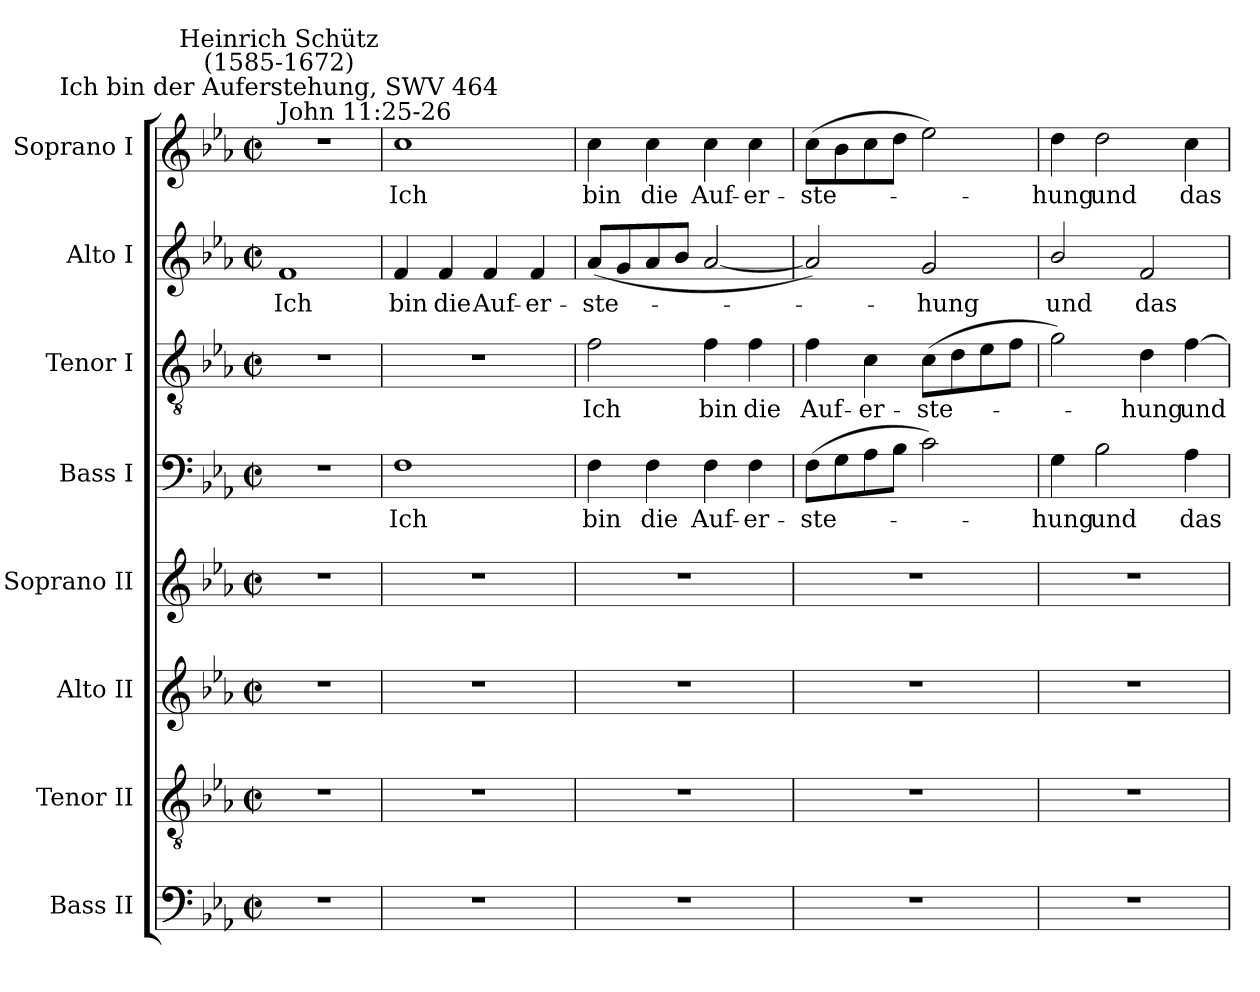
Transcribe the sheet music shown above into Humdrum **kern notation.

**kern	**kern	**kern	**kern	**kern	**text	**kern	**text	**kern	**text	**kern	**text
*part8	*part7	*part6	*part5	*part4	*part4	*part3	*part3	*part2	*part2	*part1	*part1
*staff8	*staff7	*staff6	*staff5	*staff4	*staff4	*staff3	*staff3	*staff2	*staff2	*staff1	*staff1
*I"Bass II	*I"Tenor II	*I"Alto II	*I"Soprano II	*I"Bass I	*	*I"Tenor I	*	*I"Alto I	*	*I"Soprano I	*
*I'B II	*I'T II	*I'A II	*I'S II	*I'B I	*	*I'T I	*	*I'A I	*	*I'S I	*
*clefF4	*clefGv2	*clefG2	*clefG2	*clefF4	*	*clefGv2	*	*clefG2	*	*clefG2	*
*k[b-e-a-]	*k[b-e-a-]	*k[b-e-a-]	*k[b-e-a-]	*k[b-e-a-]	*	*k[b-e-a-]	*	*k[b-e-a-]	*	*k[b-e-a-]	*
*E-:	*E-:	*E-:	*E-:	*E-:	*	*E-:	*	*E-:	*	*E-:	*
*M2/2	*M2/2	*M2/2	*M2/2	*M2/2	*	*M2/2	*	*M2/2	*	*M2/2	*
*met(c|)	*met(c|)	*met(c|)	*met(c|)	*met(c|)	*	*met(c|)	*	*met(c|)	*	*met(c|)	*
=1	=1	=1	=1	=1	=1	=1	=1	=1	=1	=1	=1
!	!	!	!	!	!	!	!	!	!	!LO:TX:a:t=John 11&colon;25-26	!
!	!	!	!	!	!	!	!	!	!	!LO:TX:a:cj:t=Ich bin der Auferstehung, SWV 464	!
!	!	!	!	!	!	!	!	!	!	!LO:TX:a:cj:t=Heinrich Schütz\n(1585-1672)	!
!	!	!	!	!	!	!	!	!	!LO:LY:b	!	!
1r	1r	1r	1r	1r	.	1r	.	1f	Ich	1r	.
=2	=2	=2	=2	=2	=2	=2	=2	=2	=2	=2	=2
!	!	!	!	!	!LO:LY:b	!	!	!	!LO:LY:b	!	!LO:LY:b
1r	1r	1r	1r	1F	Ich	1r	.	4f	bin	1cc	Ich
!	!	!	!	!	!	!	!	!	!LO:LY:b	!	!
.	.	.	.	.	.	.	.	4f	die	.	.
!	!	!	!	!	!	!	!	!	!LO:LY:b	!	!
.	.	.	.	.	.	.	.	4f	Auf-	.	.
!	!	!	!	!	!	!	!	!	!LO:LY:b	!	!
.	.	.	.	.	.	.	.	4f	-er-	.	.
=3	=3	=3	=3	=3	=3	=3	=3	=3	=3	=3	=3
!	!	!	!	!	!LO:LY:b	!	!LO:LY:b	!	!LO:LY:b	!	!LO:LY:b
1r	1r	1r	1r	4F	bin	2f	Ich	(<8a-L	-ste-	4cc	bin
.	.	.	.	.	.	.	.	8g	.	.	.
!	!	!	!	!	!LO:LY:b	!	!	!	!	!	!LO:LY:b
.	.	.	.	4F	die	.	.	8a-	.	4cc	die
.	.	.	.	.	.	.	.	8b-J	.	.	.
!	!	!	!	!	!LO:LY:b	!	!LO:LY:b	!	!	!	!LO:LY:b
.	.	.	.	4F	Auf-	4f	bin	[2a-	.	4cc	Auf-
!	!	!	!	!	!LO:LY:b	!	!LO:LY:b	!	!	!	!LO:LY:b
.	.	.	.	4F	-er-	4f	die	.	.	4cc	-er-
=4	=4	=4	=4	=4	=4	=4	=4	=4	=4	=4	=4
!	!	!	!	!	!LO:LY:b	!	!LO:LY:b	!	!	!	!LO:LY:b
1r	1r	1r	1r	(>8FL	-ste-	4f	Auf-	2a-])	.	(>8ccL	-ste-
.	.	.	.	8G	.	.	.	.	.	8b-	.
!	!	!	!	!	!	!	!LO:LY:b	!	!	!	!
.	.	.	.	8A-	.	4c	-er-	.	.	8cc	.
.	.	.	.	8B-J	.	.	.	.	.	8ddJ	.
!	!	!	!	!	!	!	!LO:LY:b	!	!LO:LY:b	!	!
.	.	.	.	2c)	.	(>8cL	-ste-	2g	hung	2ee-)	.
.	.	.	.	.	.	8d	.	.	.	.	.
.	.	.	.	.	.	8e-	.	.	.	.	.
.	.	.	.	.	.	8fJ	.	.	.	.	.
=5	=5	=5	=5	=5	=5	=5	=5	=5	=5	=5	=5
!	!	!	!	!	!LO:LY:b	!	!	!	!LO:LY:b	!	!LO:LY:b
1r	1r	1r	1r	4G	hung	2g)	.	2b-/	und	4dd	hung
!	!	!	!	!	!LO:LY:b	!	!	!	!	!	!LO:LY:b
.	.	.	.	2B-	und	.	.	.	.	2dd	und
!	!	!	!	!	!	!	!LO:LY:b	!	!LO:LY:b	!	!
.	.	.	.	.	.	4d	hung	2f	das	.	.
!	!	!	!	!	!LO:LY:b	!	!LO:LY:b	!	!	!	!LO:LY:b
.	.	.	.	4A-	das	[4f	und	.	.	4cc	das
=	=	=	=	=	=	=	=	=	=	=	=
*-	*-	*-	*-	*-	*-	*-	*-	*-	*-	*-	*-
